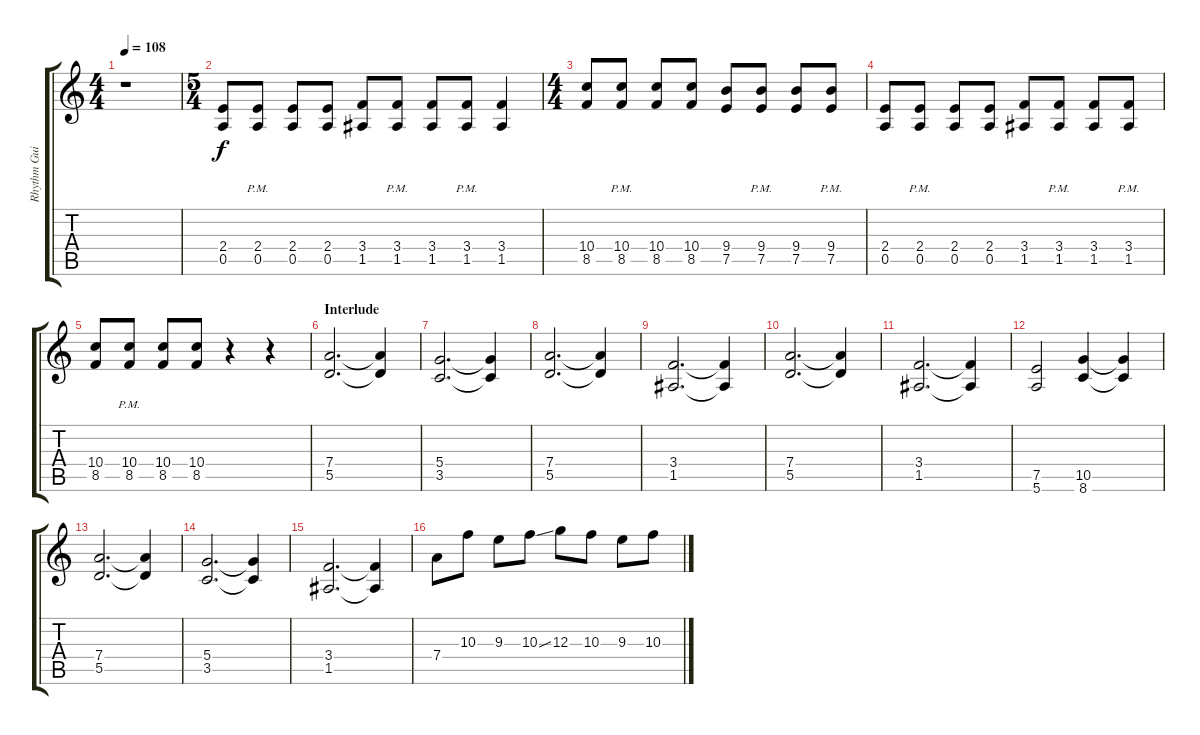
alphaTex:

\track ("Rhythm Guitar 2" "Rhythm Gui") {instrument distortionguitar}
\staff {score tabs}
\tuning (E4 B3 G3 D3 A2 E2) {hide}
\ts (4 4)
\tempo 108
\clef g2
\ks c
r.1{dy f} |
\ts (5 4)
(2.4 0.5).8{lyrics (0 "") lyrics (1 "") lyrics (2 "") lyrics (3 "") lyrics (4 "")} (2.4{pm} 0.5{pm}).8 (2.4 0.5).8 (2.4 0.5).8 (3.4 1.5).8 (3.4{pm} 1.5{pm}).8 (3.4 1.5).8 (3.4{pm} 1.5{pm}).8 (3.4 1.5).4 |
\ts (4 4)
(10.4 8.5).8 (10.4{pm} 8.5).8 (10.4 8.5).8 (10.4 8.5).8 (9.4 7.5).8 (9.4{pm} 7.5).8 (9.4 7.5).8 (9.4{pm} 7.5).8 |
(2.4 0.5).8 (2.4{pm} 0.5{pm}).8 (2.4 0.5).8 (2.4 0.5).8 (3.4 1.5).8 (3.4{pm} 1.5{pm}).8 (3.4 1.5).8 (3.4{pm} 1.5{pm}).8 |
(10.4 8.5).8 (10.4{pm} 8.5).8 (10.4 8.5).8 (10.4 8.5).8 r.4 r.4 |
\section ("" "Interlude")
(7.4 5.5).2{d} (7.4{t} 5.5{t}).4 |
(5.4 3.5).2{d} (5.4{t} 3.5{t}).4 |
(7.4 5.5).2{d} (7.4{t} 5.5{t}).4 |
(3.4 1.5).2{d} (3.4{t} 1.5{t}).4 |
(7.4 5.5).2{d} (7.4{t} 5.5{t}).4 |
(3.4 1.5).2{d} (3.4{t} 1.5{t}).4 |
(7.5 5.6).2 (10.5 8.6).4 (10.5{t} 8.6{t}).4 |
(7.4 5.5).2{d} (7.4{t} 5.5{t}).4 |
(5.4 3.5).2{d} (5.4{t} 3.5{t}).4 |
(3.4 1.5).2{d} (3.4{t} 1.5{t}).4 |
7.4.8 10.3.8 9.3.8 10.3{ss}.8 12.3.8 10.3.8 9.3.8 10.3.8
